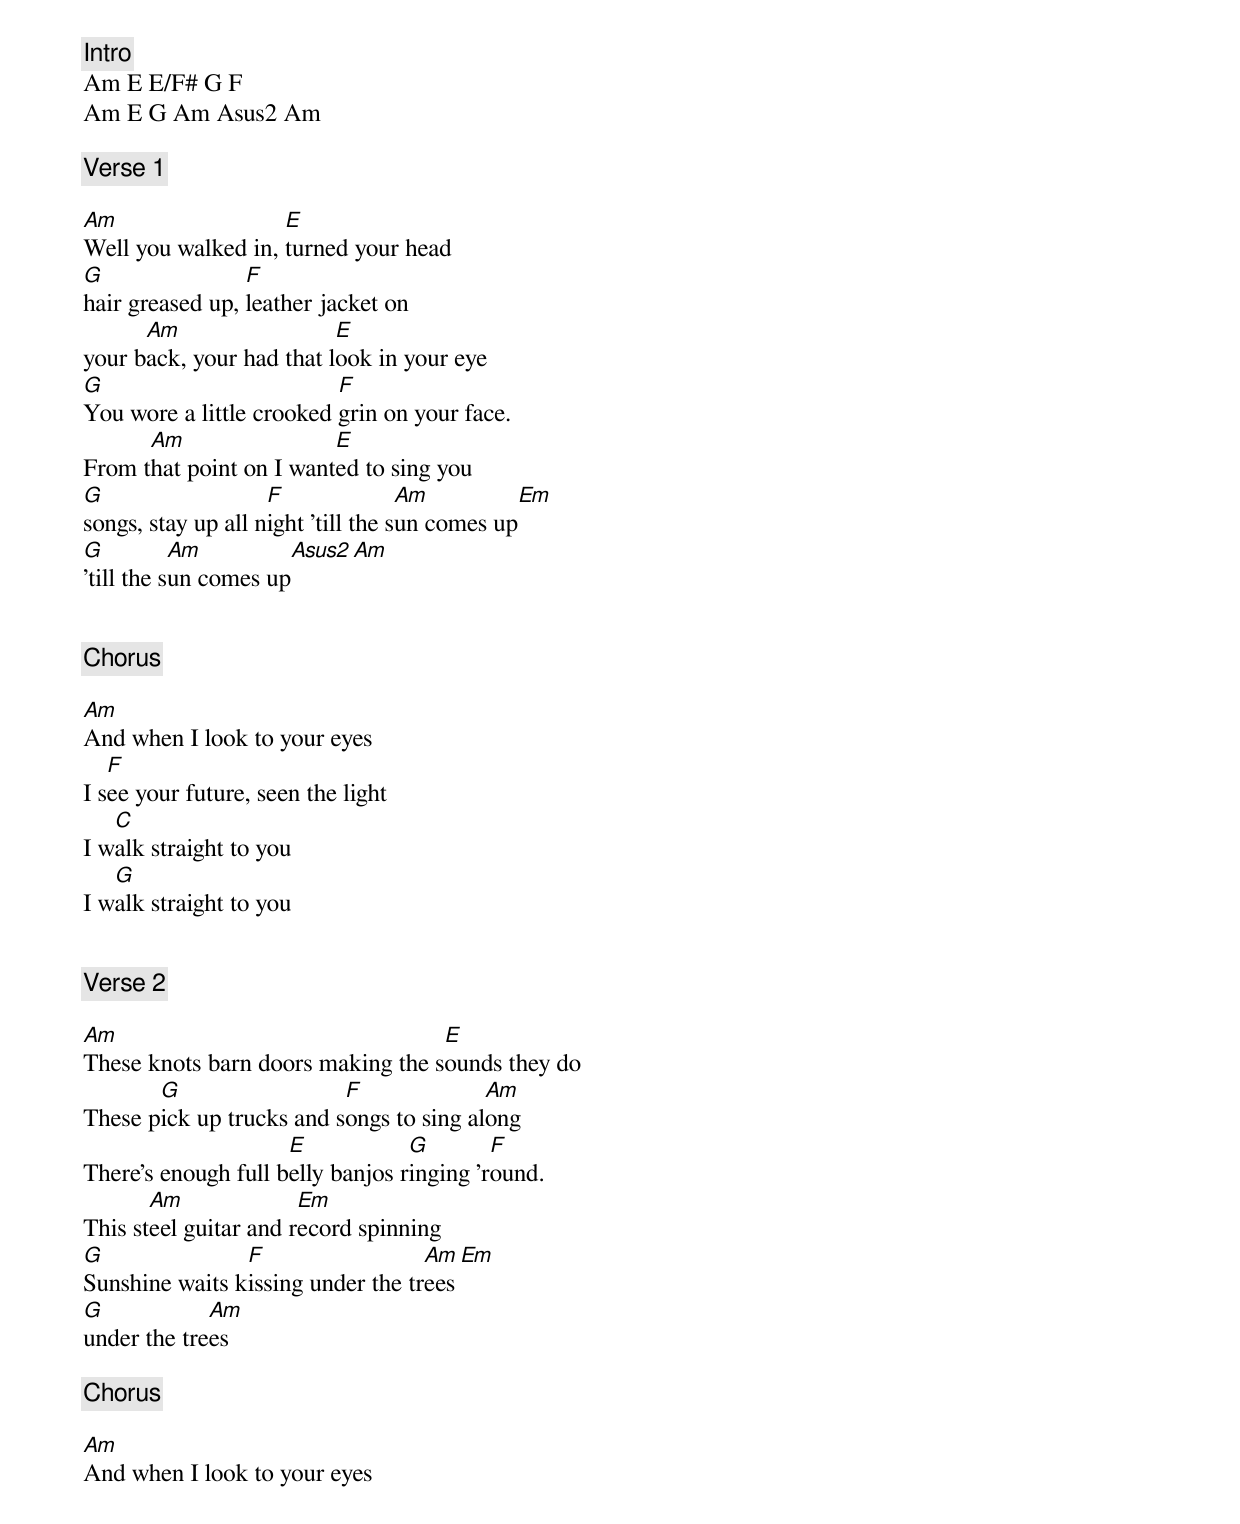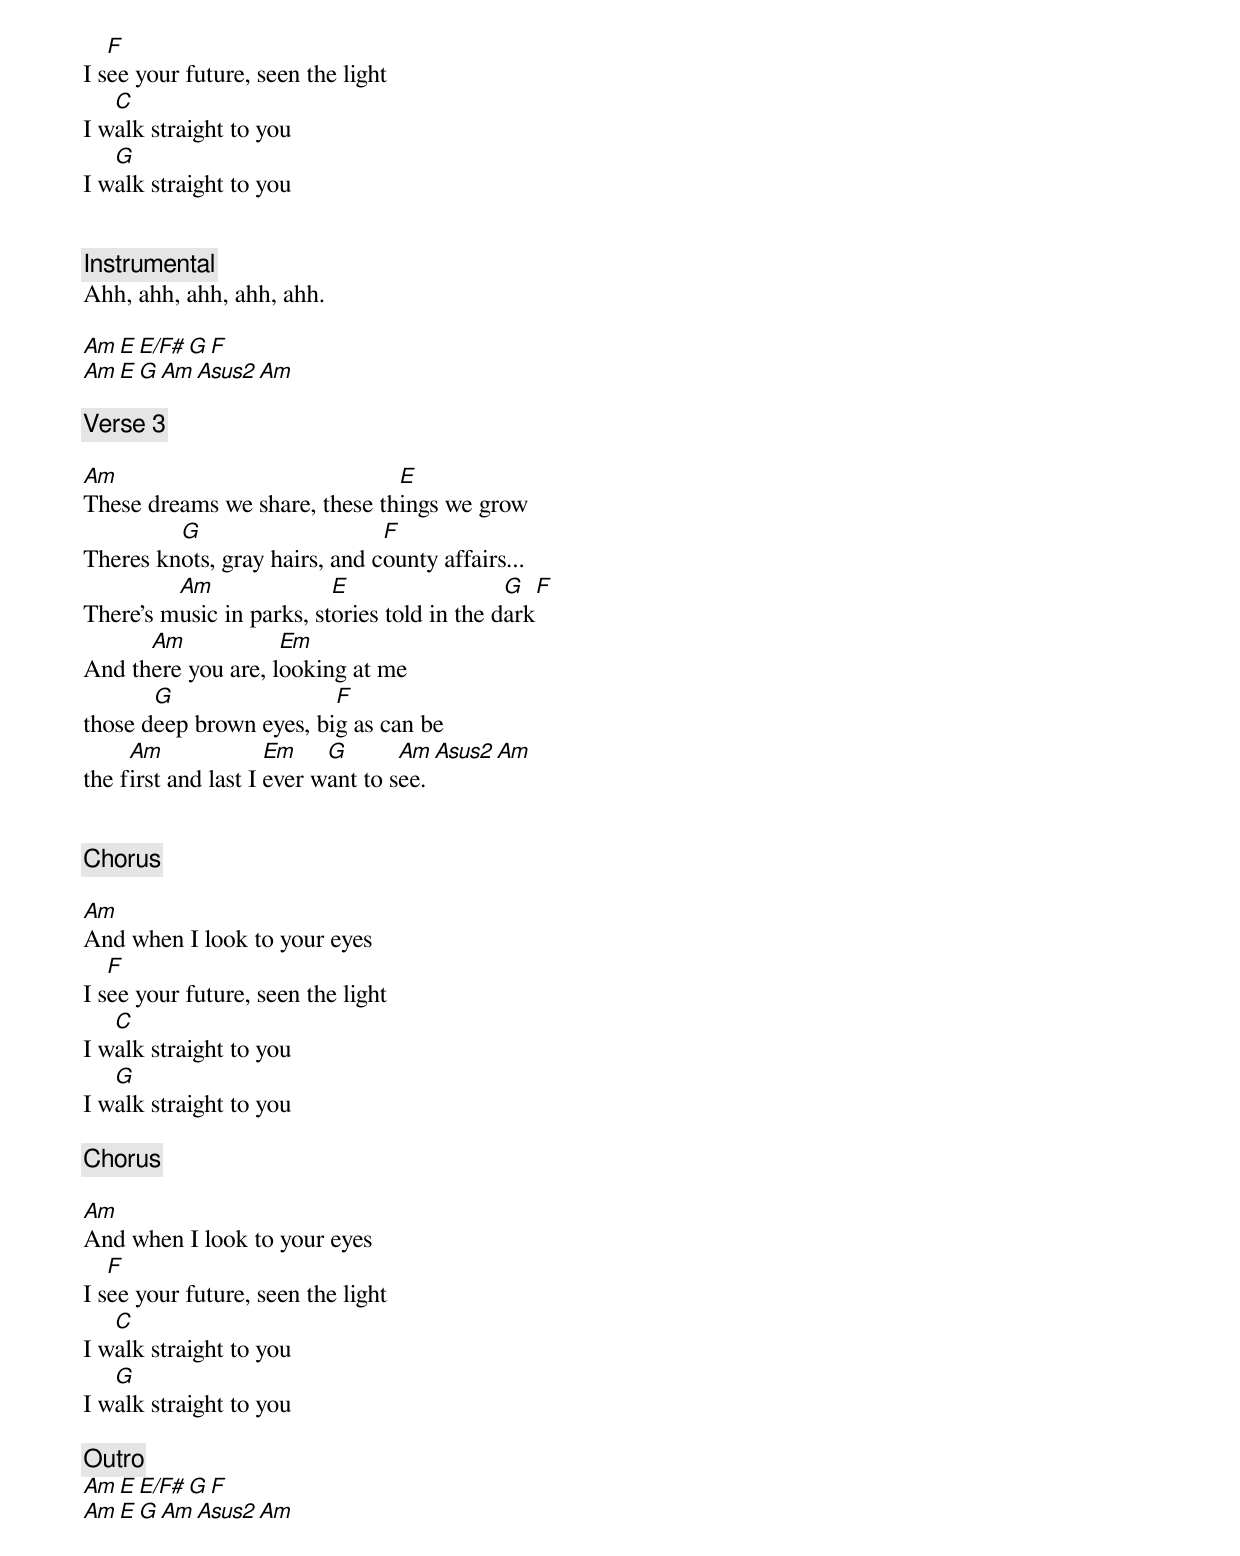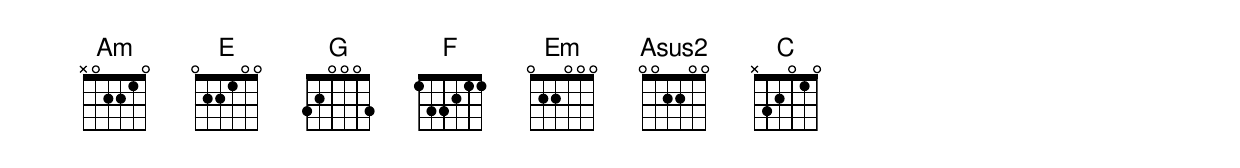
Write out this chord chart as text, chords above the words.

[Intro]
Am E E/F# G F
Am E G Am Asus2 Am

[Verse 1]

Am             	    E
Well you walked in, turned your head
G                F
hair greased up, leather jacket on
      Am                  E
your back, your had that look in your eye
G                         F
You wore a little crooked grin on your face.
      Am                 E
From that point on I wanted to sing you
G                   F               Am            Em
songs, stay up all night 'till the sun comes up
G          Am            Asus2 Am
'till the sun comes up


[Chorus]

Am
And when I look to your eyes
   F
I see your future, seen the light
   C
I walk straight to you
   G
I walk straight to you


[Verse 2]

Am             	                   E
These knots barn doors making the sounds they do
       G                  F              Am
These pick up trucks and songs to sing along
                     E            G        F
There's enough full belly banjos ringing 'round.
       Am              Em
This steel guitar and record spinning
G               F                  Am    Em
Sunshine waits kissing under the trees
G            Am
under the trees

[Chorus]

Am
And when I look to your eyes
   F
I see your future, seen the light
   C
I walk straight to you
   G
I walk straight to you


[Instrumental]
Ahh, ahh, ahh, ahh, ahh.

Am E E/F# G F
Am E G Am Asus2 Am

[Verse 3]

Am                             E
These dreams we share, these things we grow
         G                     F
Theres knots, gray hairs, and county affairs...
         Am               E                  G     F
There's music in parks, stories told in the dark
      Am            Em
And there you are, looking at me
       G                 F
those deep brown eyes, big as can be
     Am	             Em    G       Am  Asus2 Am
the first and last I ever want to see.


[Chorus]

Am
And when I look to your eyes
   F
I see your future, seen the light
   C
I walk straight to you
   G
I walk straight to you

[Chorus]

Am
And when I look to your eyes
   F
I see your future, seen the light
   C
I walk straight to you
   G
I walk straight to you

[Outro]
Am E E/F# G F
Am E G Am Asus2 Am
